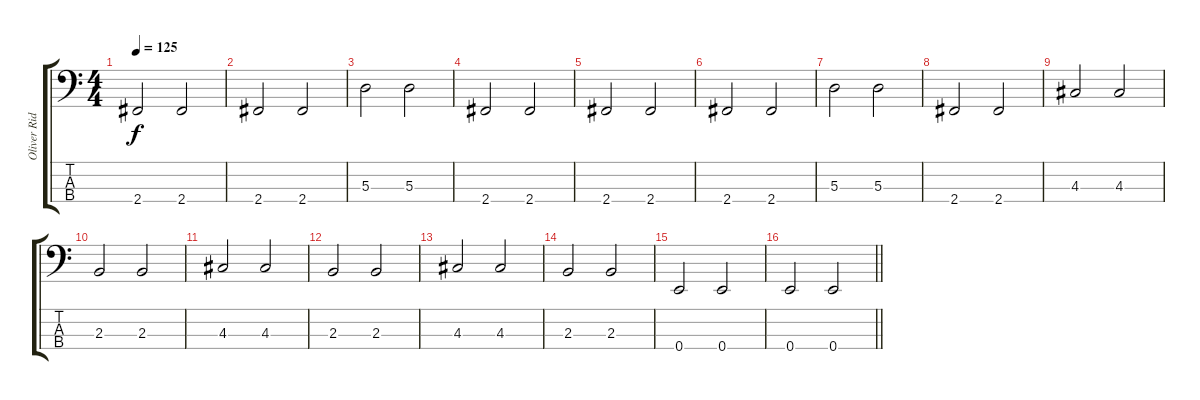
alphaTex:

\track ("Oliver Ridel" "Oliver Rid") {instrument electricbassfinger}
\staff {score tabs}
\tuning (G2 D2 A1 E1) {hide}
\ts (4 4)
\tempo 125
\clef f4
\ks c
2.4.2{dy f} 2.4.2 |
2.4.2 2.4.2 |
5.3.2 5.3.2 |
2.4.2 2.4.2 |
2.4.2 2.4.2 |
2.4.2 2.4.2 |
5.3.2 5.3.2 |
2.4.2 2.4.2 |
4.3.2 4.3.2 |
2.3.2 2.3.2 |
4.3.2 4.3.2 |
2.3.2 2.3.2 |
4.3.2 4.3.2 |
2.3.2 2.3.2 |
0.4.2 0.4.2 |
\barLineRight lightlight
0.4.2 0.4.2
